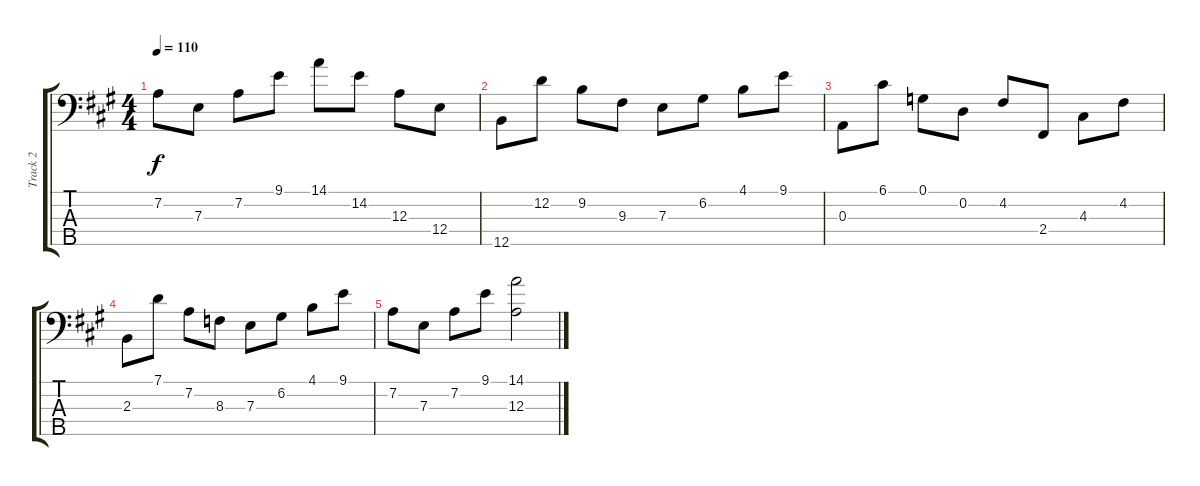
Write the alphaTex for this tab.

\track ("Track 2" "Track 2") {instrument acousticguitarnylon}
\staff {score tabs}
\tuning (G2 D2 A1 E1 B0) {hide}
\ts (4 4)
\tempo 110
\clef f4
\ks a
7.2.8{dy f} 7.3.8 7.2.8 9.1.8 14.1.8 14.2.8 12.3.8 12.4.8 |
12.5.8 12.2.8 9.2.8 9.3.8 7.3.8 6.2.8 4.1.8 9.1.8 |
0.3.8 6.1.8 0.1.8 0.2.8 4.2.8 2.4.8 4.3.8 4.2.8 |
2.3.8 7.1.8 7.2.8 8.3.8 7.3.8 6.2.8 4.1.8 9.1.8 |
7.2.8 7.3.8 7.2.8 9.1.8 (14.1 12.3).2
